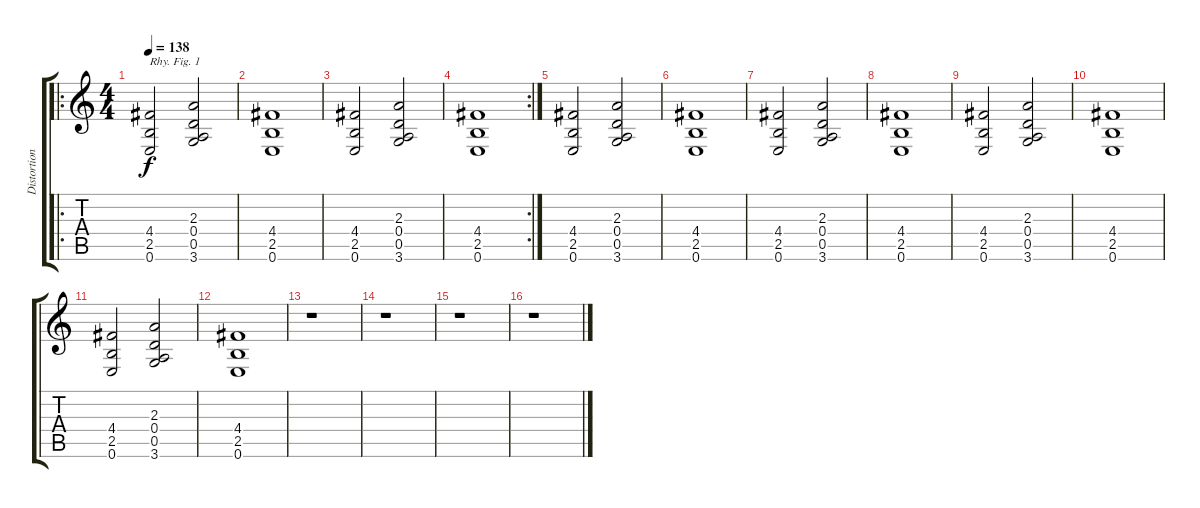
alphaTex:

\track ("Distortion Guitar 2" "Distortion") {instrument distortionguitar}
\staff {score tabs}
\tuning (E4 B3 G3 D3 A2 E2) {hide}
\ro
\ts (4 4)
\tempo 138
\tempo 62
\tempo 138
\clef g2
\ks c
(4.4 2.5 0.6).2{txt "Rhy. Fig. 1" dy f instrument distortionguitar} (2.3 0.4 0.5 3.6).2 |
(4.4 2.5 0.6).1 |
(4.4 2.5 0.6).2 (2.3 0.4 0.5 3.6).2 |
\rc 2
(4.4 2.5 0.6).1 |
(4.4 2.5 0.6).2 (2.3 0.4 0.5 3.6).2 |
(4.4 2.5 0.6).1 |
(4.4 2.5 0.6).2 (2.3 0.4 0.5 3.6).2 |
(4.4 2.5 0.6).1 |
(4.4 2.5 0.6).2 (2.3 0.4 0.5 3.6).2 |
(4.4 2.5 0.6).1 |
(4.4 2.5 0.6).2 (2.3 0.4 0.5 3.6).2 |
(4.4 2.5 0.6).1 |
r.1 |
r.1 |
r.1 |
r.1
